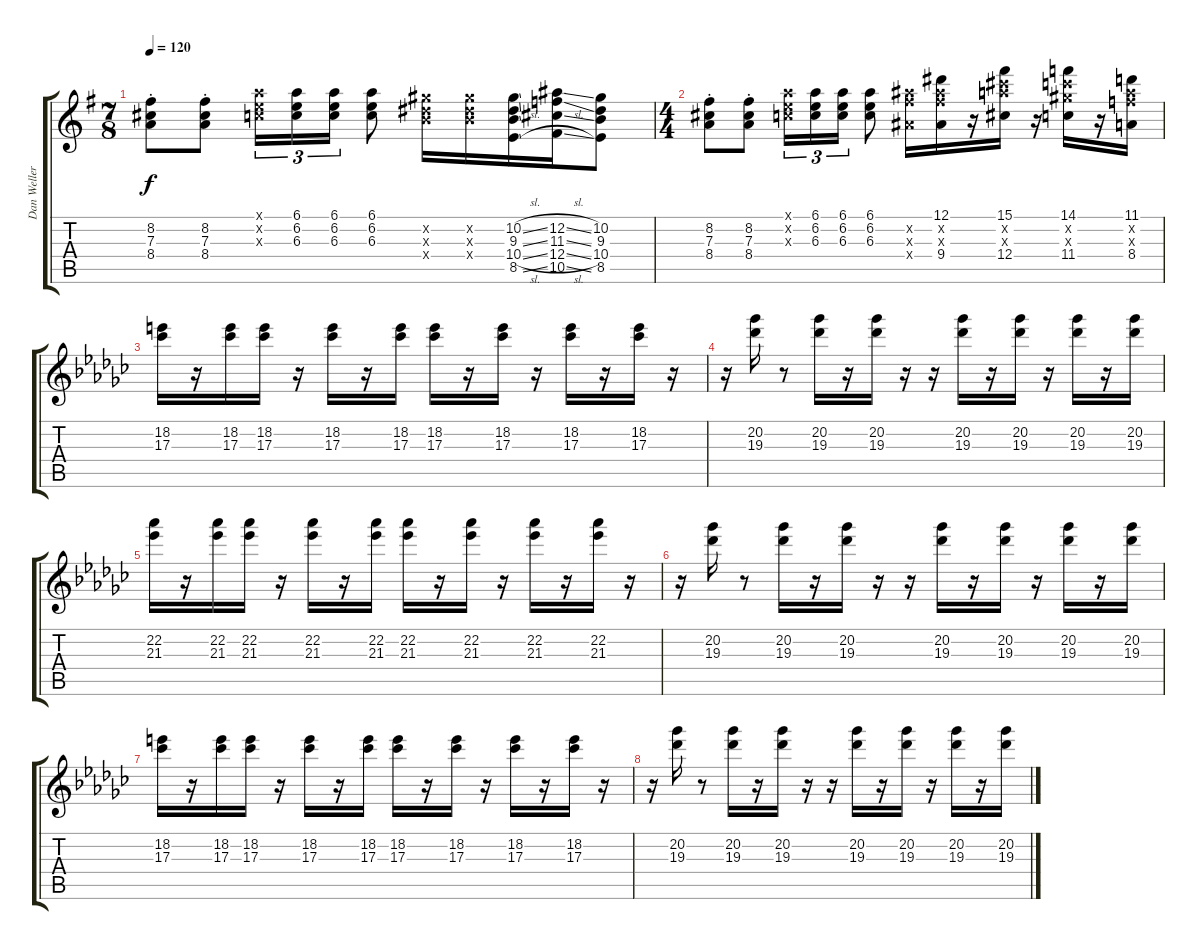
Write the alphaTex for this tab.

\track ("Dan Weller" "Dan Weller") {instrument overdrivenguitar}
\staff {score tabs}
\tuning (Eb4 Bb3 Gb3 Db3 Ab2 Db2) {hide}
\ts (7 8)
\tempo 120
\clef g2
\ks g
(8.2{st} 7.3{st} 8.4{st}).8{dy f instrument overdrivenguitar} (8.2{st} 7.3{st} 8.4{st}).8 (6.1{x} 6.2{x} 6.3{x}).16{tu (3 2)} (6.1 6.2 6.3).16{tu (3 2)} (6.1 6.2 6.3).16{tu (3 2)} (6.1 6.2 6.3).8 (10.2{x} 9.3{x} 10.4{x}).16 (10.2{x} 9.3{x} 10.4{x}).16 (10.2{sl} 9.3{sl} 10.4{sl} 8.5{sl}).16 (12.2{sl} 11.3{sl} 12.4{sl} 10.5{sl}).16 (10.2 9.3 10.4 8.5).8 |
\ts (4 4)
(8.2{st} 7.3{st} 8.4{st}).8 (8.2{st} 7.3{st} 8.4{st}).8 (6.1{x} 6.2{x} 6.3{x}).16{tu (3 2)} (6.1 6.2 6.3).16{tu (3 2)} (6.1 6.2 6.3).16{tu (3 2)} (6.1 6.2 6.3).8 (12.2{x} 12.3{x} 9.4{x}).16 (12.1 12.2{x} 12.3{x} 9.4).16 r.16 (15.1 15.2{x} 15.3{x} 12.4).16 r.16 (14.1 14.2{x} 14.3{x} 11.4).16 r.16 (11.1 11.2{x} 11.3{x} 8.4).16 |
\ks gb
(18.2 17.3).16 r.16 (18.2 17.3).16 (18.2 17.3).16 r.16 (18.2 17.3).16 r.16 (18.2 17.3).16 (18.2 17.3).16 r.16 (18.2 17.3).16 r.16 (18.2 17.3).16 r.16 (18.2 17.3).16 r.16 |
r.16 (20.2 19.3).16 r.8 (20.2 19.3).16 r.16 (20.2 19.3).16 r.16 r.16 (20.2 19.3).16 r.16 (20.2 19.3).16 r.16 (20.2 19.3).16 r.16 (20.2 19.3).16 |
(22.2 21.3).16 r.16 (22.2 21.3).16 (22.2 21.3).16 r.16 (22.2 21.3).16 r.16 (22.2 21.3).16 (22.2 21.3).16 r.16 (22.2 21.3).16 r.16 (22.2 21.3).16 r.16 (22.2 21.3).16 r.16 |
r.16 (20.2 19.3).16 r.8 (20.2 19.3).16 r.16 (20.2 19.3).16 r.16 r.16 (20.2 19.3).16 r.16 (20.2 19.3).16 r.16 (20.2 19.3).16 r.16 (20.2 19.3).16 |
(18.2 17.3).16 r.16 (18.2 17.3).16 (18.2 17.3).16 r.16 (18.2 17.3).16 r.16 (18.2 17.3).16 (18.2 17.3).16 r.16 (18.2 17.3).16 r.16 (18.2 17.3).16 r.16 (18.2 17.3).16 r.16 |
r.16 (20.2 19.3).16 r.8 (20.2 19.3).16 r.16 (20.2 19.3).16 r.16 r.16 (20.2 19.3).16 r.16 (20.2 19.3).16 r.16 (20.2 19.3).16 r.16 (20.2 19.3).16
